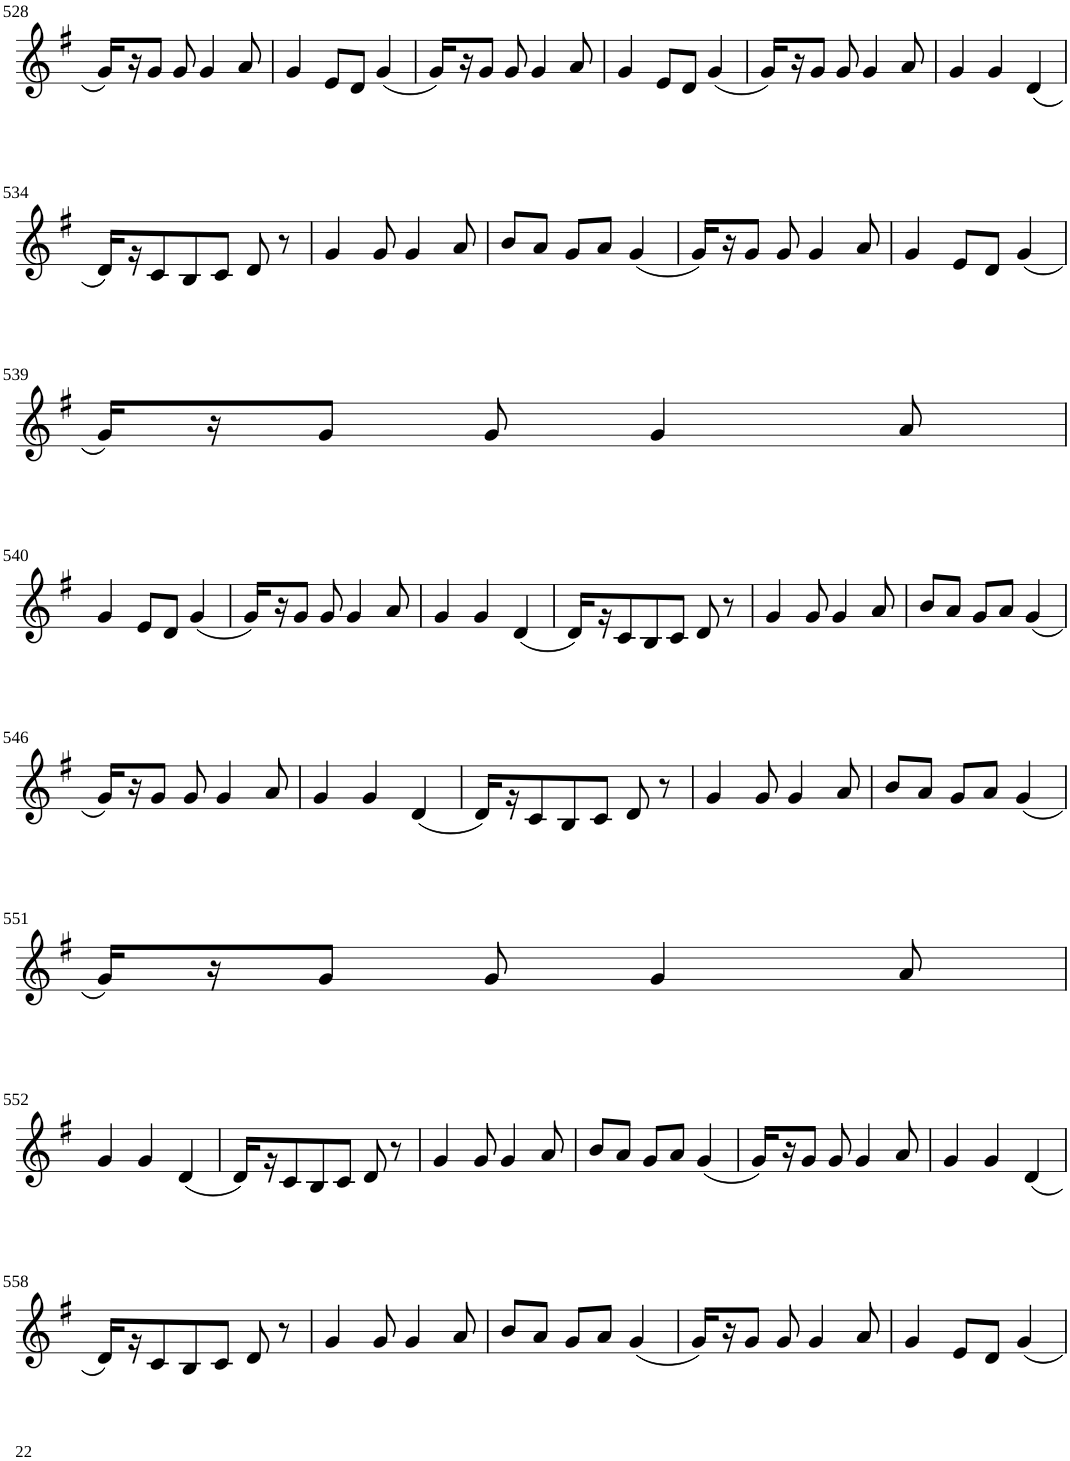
**kern
*part1
*staff1
*I"Violin
!!LO:PB:g=z
*clefG2
*k[f#]
*G:
*M3/4
=528
16g/LL
16r
8g/J
8g/
4g/
8a/
=529
4g/
8e/L
8d/J
(4g/
=530
16g/LL)
16r
8g/J
8g/
4g/
8a/
=531
4g/
8e/L
8d/J
(4g/
=532
16g/LL)
16r
8g/J
8g/
4g/
8a/
=533
4g/
4g/
(4d/
!!LO:LB:g=z
=534
16d/LL)
16r
8c/
8B/
8c/J
8d/
8r
=535
4g/
8g/
4g/
8a/
=536
8b/L
8a/J
8g/L
8a/J
(4g/
=537
16g/LL)
16r
8g/J
8g/
4g/
8a/
=538
4g/
8e/L
8d/J
(4g/
!!LO:LB:g=z
=539
16g/LL)
16r
8g/J
8g/
4g/
8a/
!!LO:LB:g=z
=540
4g/
8e/L
8d/J
(4g/
=541
16g/LL)
16r
8g/J
8g/
4g/
8a/
=542
4g/
4g/
(4d/
=543
16d/LL)
16r
8c/
8B/
8c/J
8d/
8r
=544
4g/
8g/
4g/
8a/
=545
8b/L
8a/J
8g/L
8a/J
(4g/
!!LO:LB:g=z
=546
16g/LL)
16r
8g/J
8g/
4g/
8a/
=547
4g/
4g/
(4d/
=548
16d/LL)
16r
8c/
8B/
8c/J
8d/
8r
=549
4g/
8g/
4g/
8a/
=550
8b/L
8a/J
8g/L
8a/J
(4g/
!!LO:LB:g=z
=551
16g/LL)
16r
8g/J
8g/
4g/
8a/
!!LO:LB:g=z
=552
4g/
4g/
(4d/
=553
16d/LL)
16r
8c/
8B/
8c/J
8d/
8r
=554
4g/
8g/
4g/
8a/
=555
8b/L
8a/J
8g/L
8a/J
(4g/
=556
16g/LL)
16r
8g/J
8g/
4g/
8a/
=557
4g/
4g/
(4d/
!!LO:LB:g=z
=558
16d/LL)
16r
8c/
8B/
8c/J
8d/
8r
=559
4g/
8g/
4g/
8a/
=560
8b/L
8a/J
8g/L
8a/J
(4g/
=561
16g/LL)
16r
8g/J
8g/
4g/
8a/
=562
4g/
8e/L
8d/J
4g/
=
*-
